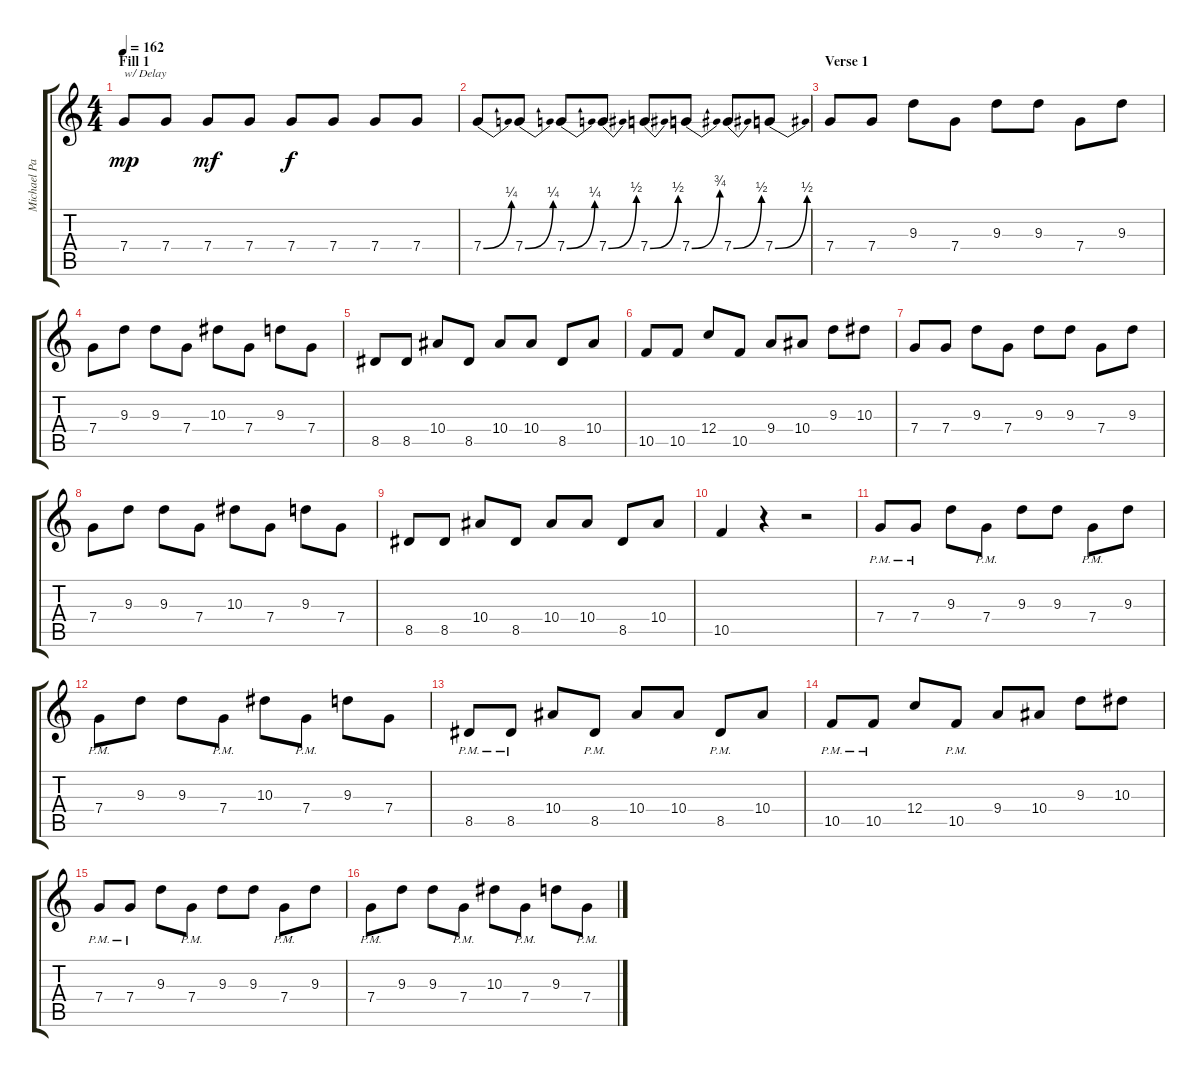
\track ("Michael Padget" "Michael Pa") {instrument distortionguitar}
\staff {score tabs}
\tuning (D4 A3 F3 C3 G2 C2) {hide}
\ts (4 4)
\section ("" "Fill 1")
\tempo 162
\clef g2
\ks c
7.4.8{txt "w/ Delay" dy mp instrument electricguitarclean} 7.4.8 7.4.8{dy mf} 7.4.8 7.4.8{dy f} 7.4.8 7.4.8 7.4.8 |
7.4{be (bend 0 0 60 1)}.8 7.4{be (bend 0 0 60 1)}.8 7.4{be (bend 0 0 60 1)}.8 7.4{be (bend 0 0 60 2)}.8 7.4{be (bend 0 0 60 2)}.8 7.4{be (bend 0 0 60 3)}.8 7.4{be (bend 0 0 60 2)}.8 7.4{be (bend 0 0 60 2)}.8 |
\section ("" "Verse 1")
7.4.8 7.4.8 9.3.8 7.4.8 9.3.8 9.3.8 7.4.8 9.3.8 |
7.4.8 9.3.8 9.3.8 7.4.8 10.3.8 7.4.8 9.3.8 7.4.8 |
8.5.8 8.5.8 10.4.8 8.5.8 10.4.8 10.4.8 8.5.8 10.4.8 |
10.5.8 10.5.8 12.4.8 10.5.8 9.4.8 10.4.8 9.3.8 10.3.8 |
7.4.8 7.4.8 9.3.8 7.4.8 9.3.8 9.3.8 7.4.8 9.3.8 |
7.4.8 9.3.8 9.3.8 7.4.8 10.3.8 7.4.8 9.3.8 7.4.8 |
8.5.8 8.5.8 10.4.8 8.5.8 10.4.8 10.4.8 8.5.8 10.4.8 |
10.5.4 r.4 r.2 |
7.4{pm}.8{volume 12 instrument distortionguitar} 7.4{pm}.8 9.3.8 7.4{pm}.8 9.3.8 9.3.8 7.4{pm}.8 9.3.8 |
7.4{pm}.8 9.3.8 9.3.8 7.4{pm}.8 10.3.8 7.4{pm}.8 9.3.8 7.4.8 |
8.5{pm}.8 8.5{pm}.8 10.4.8 8.5{pm}.8 10.4.8 10.4.8 8.5{pm}.8 10.4.8 |
10.5{pm}.8 10.5{pm}.8 12.4.8 10.5{pm}.8 9.4.8 10.4.8 9.3.8 10.3.8 |
7.4{pm}.8 7.4{pm}.8 9.3.8 7.4{pm}.8 9.3.8 9.3.8 7.4{pm}.8 9.3.8 |
7.4{pm}.8 9.3.8 9.3.8 7.4{pm}.8 10.3.8 7.4{pm}.8 9.3.8 7.4{pm}.8
